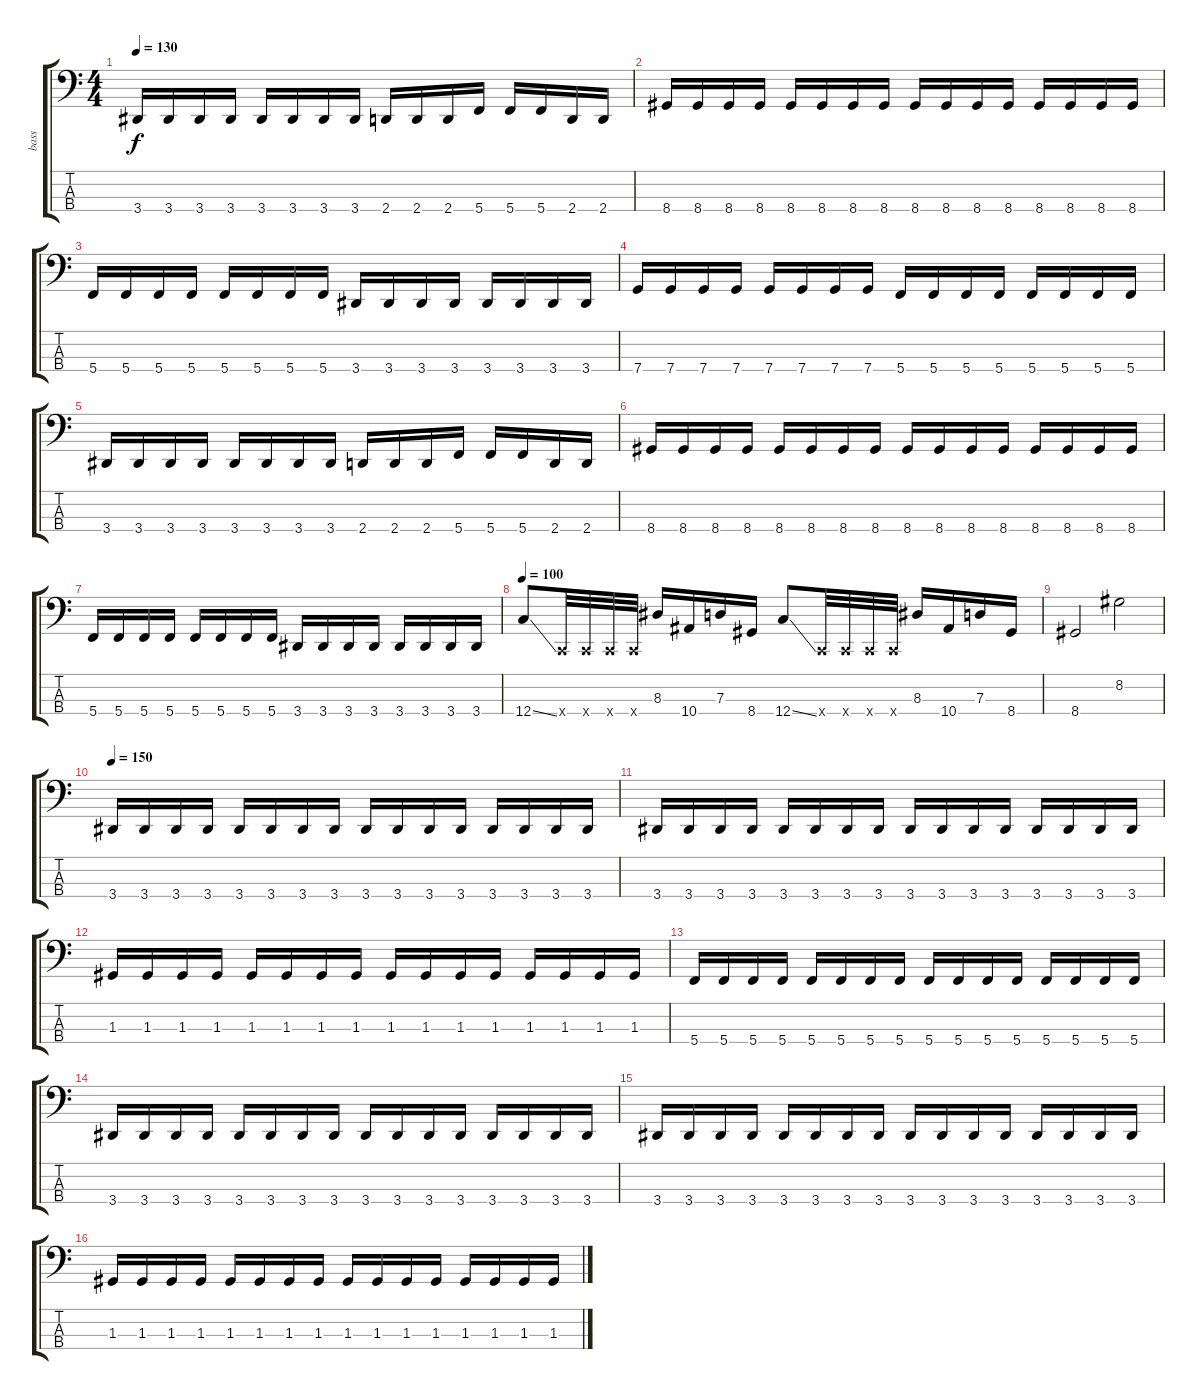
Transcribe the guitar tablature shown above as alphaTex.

\track ("bass" "bass") {instrument electricbasspick}
\staff {score tabs}
\tuning (F2 C2 G1 C1) {hide}
\ts (4 4)
\tempo 130
\clef f4
\ks c
3.4.16{dy f} 3.4.16 3.4.16 3.4.16 3.4.16 3.4.16 3.4.16 3.4.16 2.4.16 2.4.16 2.4.16 5.4.16 5.4.16 5.4.16 2.4.16 2.4.16 |
8.4.16 8.4.16 8.4.16 8.4.16 8.4.16 8.4.16 8.4.16 8.4.16 8.4.16 8.4.16 8.4.16 8.4.16 8.4.16 8.4.16 8.4.16 8.4.16 |
5.4.16 5.4.16 5.4.16 5.4.16 5.4.16 5.4.16 5.4.16 5.4.16 3.4.16 3.4.16 3.4.16 3.4.16 3.4.16 3.4.16 3.4.16 3.4.16 |
7.4.16 7.4.16 7.4.16 7.4.16 7.4.16 7.4.16 7.4.16 7.4.16 5.4.16 5.4.16 5.4.16 5.4.16 5.4.16 5.4.16 5.4.16 5.4.16 |
3.4.16 3.4.16 3.4.16 3.4.16 3.4.16 3.4.16 3.4.16 3.4.16 2.4.16 2.4.16 2.4.16 5.4.16 5.4.16 5.4.16 2.4.16 2.4.16 |
8.4.16 8.4.16 8.4.16 8.4.16 8.4.16 8.4.16 8.4.16 8.4.16 8.4.16 8.4.16 8.4.16 8.4.16 8.4.16 8.4.16 8.4.16 8.4.16 |
5.4.16 5.4.16 5.4.16 5.4.16 5.4.16 5.4.16 5.4.16 5.4.16 3.4.16 3.4.16 3.4.16 3.4.16 3.4.16 3.4.16 3.4.16 3.4.16 |
\tempo 100
12.4{ss}.8 0.4{x}.32 0.4{x}.32 0.4{x}.32 0.4{x}.32 8.3.16 10.4.16 7.3.16 8.4.16 12.4{ss}.8 0.4{x}.32 0.4{x}.32 0.4{x}.32 0.4{x}.32 8.3.16 10.4.16 7.3.16 8.4.16 |
8.4.2 8.2.2 |
\tempo 150
3.4.16 3.4.16 3.4.16 3.4.16 3.4.16 3.4.16 3.4.16 3.4.16 3.4.16 3.4.16 3.4.16 3.4.16 3.4.16 3.4.16 3.4.16 3.4.16 |
3.4.16 3.4.16 3.4.16 3.4.16 3.4.16 3.4.16 3.4.16 3.4.16 3.4.16 3.4.16 3.4.16 3.4.16 3.4.16 3.4.16 3.4.16 3.4.16 |
1.3.16 1.3.16 1.3.16 1.3.16 1.3.16 1.3.16 1.3.16 1.3.16 1.3.16 1.3.16 1.3.16 1.3.16 1.3.16 1.3.16 1.3.16 1.3.16 |
5.4.16 5.4.16 5.4.16 5.4.16 5.4.16 5.4.16 5.4.16 5.4.16 5.4.16 5.4.16 5.4.16 5.4.16 5.4.16 5.4.16 5.4.16 5.4.16 |
3.4.16 3.4.16 3.4.16 3.4.16 3.4.16 3.4.16 3.4.16 3.4.16 3.4.16 3.4.16 3.4.16 3.4.16 3.4.16 3.4.16 3.4.16 3.4.16 |
3.4.16 3.4.16 3.4.16 3.4.16 3.4.16 3.4.16 3.4.16 3.4.16 3.4.16 3.4.16 3.4.16 3.4.16 3.4.16 3.4.16 3.4.16 3.4.16 |
1.3.16 1.3.16 1.3.16 1.3.16 1.3.16 1.3.16 1.3.16 1.3.16 1.3.16 1.3.16 1.3.16 1.3.16 1.3.16 1.3.16 1.3.16 1.3.16
